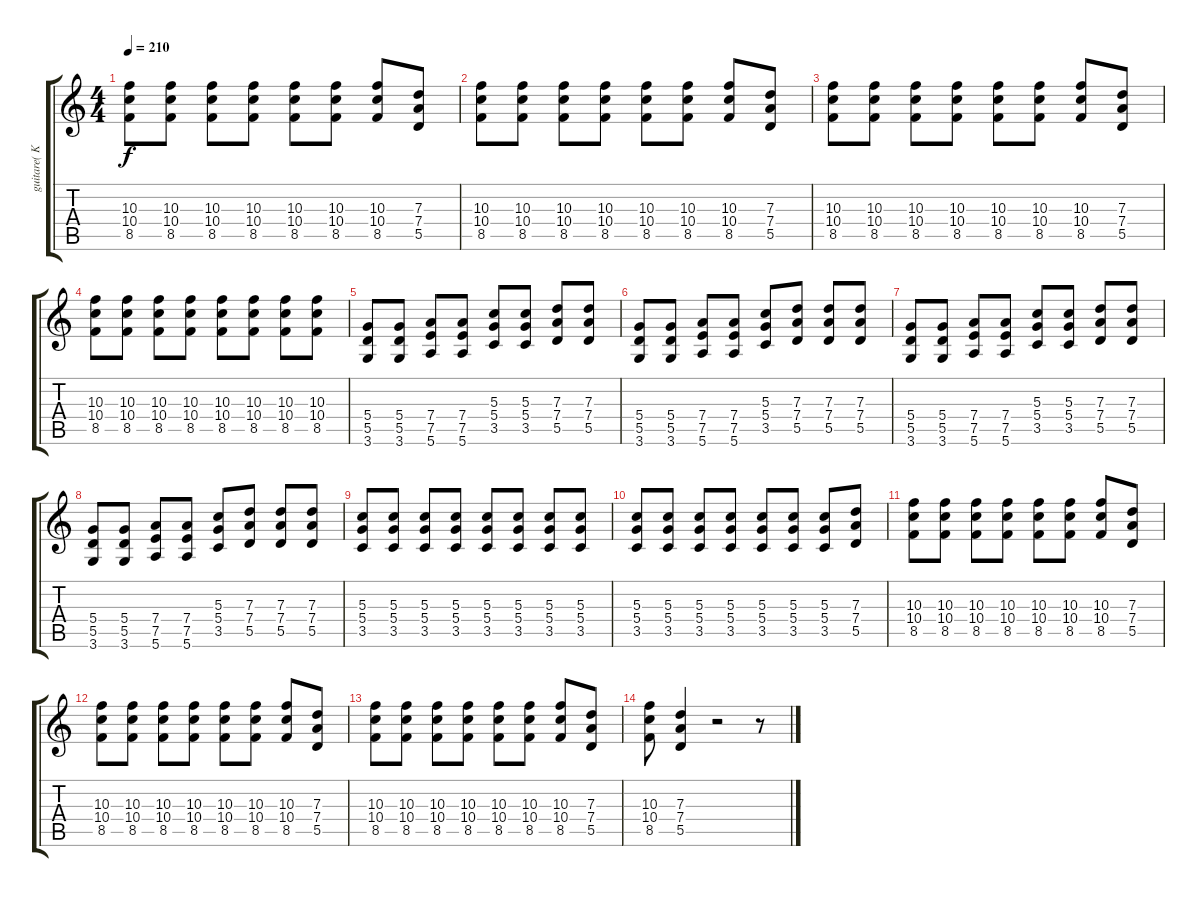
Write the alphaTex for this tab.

\track ("guitare( Kabula )" "guitare( K") {instrument distortionguitar}
\staff {score tabs}
\tuning (E4 B3 G3 D3 A2 E2) {hide}
\ts (4 4)
\tempo 210
\clef g2
\ks c
(10.3 10.4 8.5).8{dy f} (10.3 10.4 8.5).8 (10.3 10.4 8.5).8 (10.3 10.4 8.5).8 (10.3 10.4 8.5).8 (10.3 10.4 8.5).8 (10.3 10.4 8.5).8 (7.3 7.4 5.5).8 |
(10.3 10.4 8.5).8 (10.3 10.4 8.5).8 (10.3 10.4 8.5).8 (10.3 10.4 8.5).8 (10.3 10.4 8.5).8 (10.3 10.4 8.5).8 (10.3 10.4 8.5).8 (7.3 7.4 5.5).8 |
(10.3 10.4 8.5).8 (10.3 10.4 8.5).8 (10.3 10.4 8.5).8 (10.3 10.4 8.5).8 (10.3 10.4 8.5).8 (10.3 10.4 8.5).8 (10.3 10.4 8.5).8 (7.3 7.4 5.5).8 |
(10.3 10.4 8.5).8 (10.3 10.4 8.5).8 (10.3 10.4 8.5).8 (10.3 10.4 8.5).8 (10.3 10.4 8.5).8 (10.3 10.4 8.5).8 (10.3 10.4 8.5).8 (10.3 10.4 8.5).8 |
(5.4 5.5 3.6).8 (5.4 5.5 3.6).8 (7.4 7.5 5.6).8 (7.4 7.5 5.6).8 (5.3 5.4 3.5).8 (5.3 5.4 3.5).8 (7.3 7.4 5.5).8 (7.3 7.4 5.5).8 |
(5.4 5.5 3.6).8 (5.4 5.5 3.6).8 (7.4 7.5 5.6).8 (7.4 7.5 5.6).8 (5.3 5.4 3.5).8 (7.3 7.4 5.5).8 (7.3 7.4 5.5).8 (7.3 7.4 5.5).8 |
(5.4 5.5 3.6).8 (5.4 5.5 3.6).8 (7.4 7.5 5.6).8 (7.4 7.5 5.6).8 (5.3 5.4 3.5).8 (5.3 5.4 3.5).8 (7.3 7.4 5.5).8 (7.3 7.4 5.5).8 |
(5.4 5.5 3.6).8 (5.4 5.5 3.6).8 (7.4 7.5 5.6).8 (7.4 7.5 5.6).8 (5.3 5.4 3.5).8 (7.3 7.4 5.5).8 (7.3 7.4 5.5).8 (7.3 7.4 5.5).8 |
(5.3 5.4 3.5).8 (5.3 5.4 3.5).8 (5.3 5.4 3.5).8 (5.3 5.4 3.5).8 (5.3 5.4 3.5).8 (5.3 5.4 3.5).8 (5.3 5.4 3.5).8 (5.3 5.4 3.5).8 |
(5.3 5.4 3.5).8 (5.3 5.4 3.5).8 (5.3 5.4 3.5).8 (5.3 5.4 3.5).8 (5.3 5.4 3.5).8 (5.3 5.4 3.5).8 (5.3 5.4 3.5).8 (7.3 7.4 5.5).8 |
(10.3 10.4 8.5).8 (10.3 10.4 8.5).8 (10.3 10.4 8.5).8 (10.3 10.4 8.5).8 (10.3 10.4 8.5).8 (10.3 10.4 8.5).8 (10.3 10.4 8.5).8 (7.3 7.4 5.5).8 |
(10.3 10.4 8.5).8 (10.3 10.4 8.5).8 (10.3 10.4 8.5).8 (10.3 10.4 8.5).8 (10.3 10.4 8.5).8 (10.3 10.4 8.5).8 (10.3 10.4 8.5).8 (7.3 7.4 5.5).8 |
(10.3 10.4 8.5).8 (10.3 10.4 8.5).8 (10.3 10.4 8.5).8 (10.3 10.4 8.5).8 (10.3 10.4 8.5).8 (10.3 10.4 8.5).8 (10.3 10.4 8.5).8 (7.3 7.4 5.5).8 |
(10.3 10.4 8.5).8 (7.3 7.4 5.5).4 r.2 r.8
